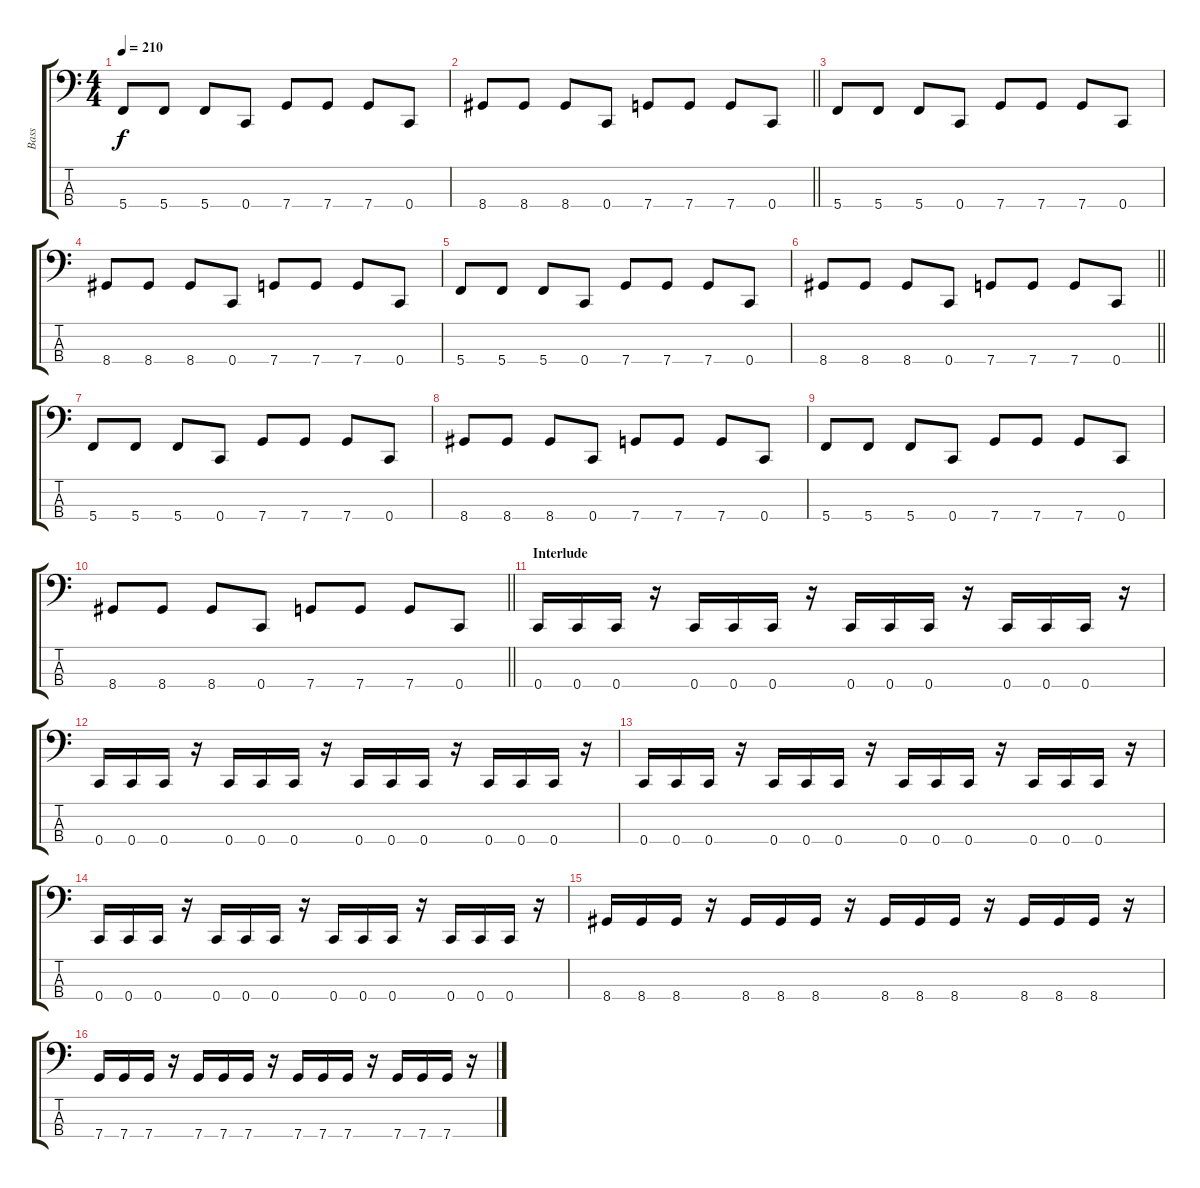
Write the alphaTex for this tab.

\track ("Bass" "Bass") {instrument electricbasspick}
\staff {score tabs}
\tuning (F2 C2 G1 C1) {hide}
\ts (4 4)
\tempo 210
\clef f4
\ks c
5.4.8{dy f} 5.4.8 5.4.8 0.4.8 7.4.8 7.4.8 7.4.8 0.4.8 |
\barLineRight lightlight
8.4.8 8.4.8 8.4.8 0.4.8 7.4.8 7.4.8 7.4.8 0.4.8 |
5.4.8 5.4.8 5.4.8 0.4.8 7.4.8 7.4.8 7.4.8 0.4.8 |
8.4.8 8.4.8 8.4.8 0.4.8 7.4.8 7.4.8 7.4.8 0.4.8 |
5.4.8 5.4.8 5.4.8 0.4.8 7.4.8 7.4.8 7.4.8 0.4.8 |
\barLineRight lightlight
8.4.8 8.4.8 8.4.8 0.4.8 7.4.8 7.4.8 7.4.8 0.4.8 |
5.4.8 5.4.8 5.4.8 0.4.8 7.4.8 7.4.8 7.4.8 0.4.8 |
8.4.8 8.4.8 8.4.8 0.4.8 7.4.8 7.4.8 7.4.8 0.4.8 |
5.4.8 5.4.8 5.4.8 0.4.8 7.4.8 7.4.8 7.4.8 0.4.8 |
\barLineRight lightlight
8.4.8 8.4.8 8.4.8 0.4.8 7.4.8 7.4.8 7.4.8 0.4.8 |
\section ("" "Interlude")
0.4.16 0.4.16 0.4.16 r.16 0.4.16 0.4.16 0.4.16 r.16 0.4.16 0.4.16 0.4.16 r.16 0.4.16 0.4.16 0.4.16 r.16 |
0.4.16 0.4.16 0.4.16 r.16 0.4.16 0.4.16 0.4.16 r.16 0.4.16 0.4.16 0.4.16 r.16 0.4.16 0.4.16 0.4.16 r.16 |
0.4.16 0.4.16 0.4.16 r.16 0.4.16 0.4.16 0.4.16 r.16 0.4.16 0.4.16 0.4.16 r.16 0.4.16 0.4.16 0.4.16 r.16 |
0.4.16 0.4.16 0.4.16 r.16 0.4.16 0.4.16 0.4.16 r.16 0.4.16 0.4.16 0.4.16 r.16 0.4.16 0.4.16 0.4.16 r.16 |
8.4.16 8.4.16 8.4.16 r.16 8.4.16 8.4.16 8.4.16 r.16 8.4.16 8.4.16 8.4.16 r.16 8.4.16 8.4.16 8.4.16 r.16 |
7.4.16 7.4.16 7.4.16 r.16 7.4.16 7.4.16 7.4.16 r.16 7.4.16 7.4.16 7.4.16 r.16 7.4.16 7.4.16 7.4.16 r.16
